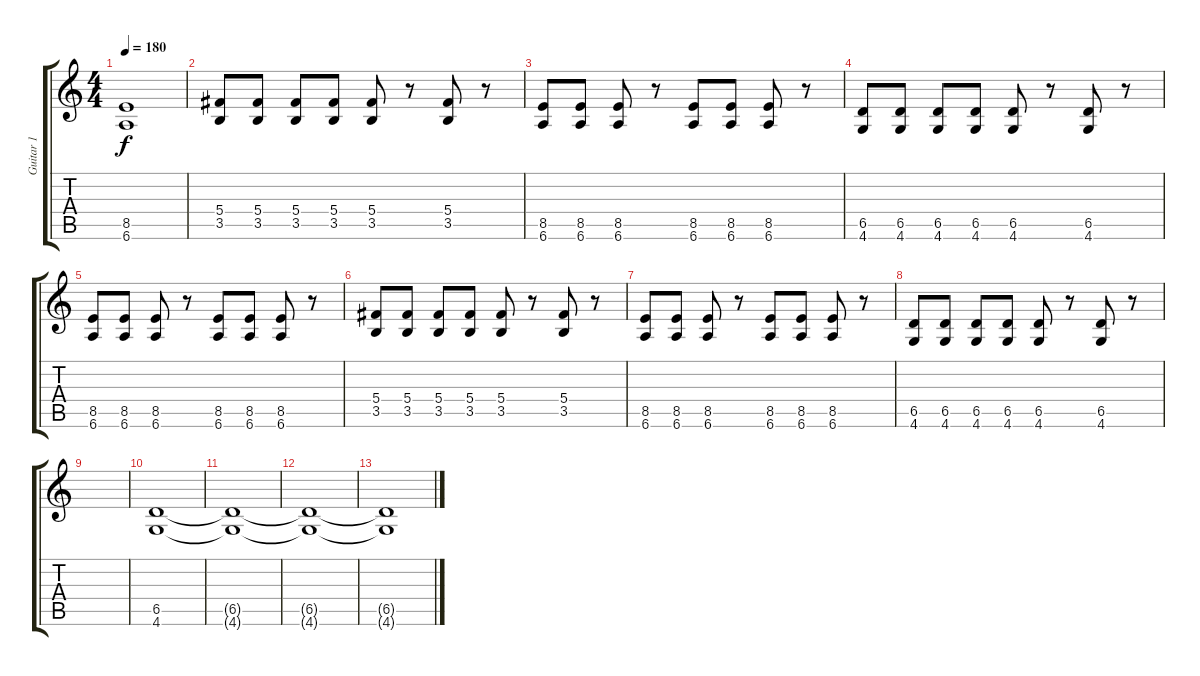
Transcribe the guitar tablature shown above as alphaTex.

\track ("Guitar 1" "Guitar 1") {instrument overdrivenguitar}
\staff {score tabs}
\tuning (Eb4 Bb3 Gb3 Db3 Ab2 Eb2) {hide}
\ts (4 4)
\tempo 180
\clef g2
\ks c
(8.5 6.6).1{dy f} |
(5.4 3.5).8 (5.4 3.5).8 (5.4 3.5).8 (5.4 3.5).8 (5.4 3.5).8 r.8 (5.4 3.5).8 r.8 |
(8.5 6.6).8 (8.5 6.6).8 (8.5 6.6).8 r.8 (8.5 6.6).8 (8.5 6.6).8 (8.5 6.6).8 r.8 |
(6.5 4.6).8 (6.5 4.6).8 (6.5 4.6).8 (6.5 4.6).8 (6.5 4.6).8 r.8 (6.5 4.6).8 r.8 |
(8.5 6.6).8 (8.5 6.6).8 (8.5 6.6).8 r.8 (8.5 6.6).8 (8.5 6.6).8 (8.5 6.6).8 r.8 |
(5.4 3.5).8 (5.4 3.5).8 (5.4 3.5).8 (5.4 3.5).8 (5.4 3.5).8 r.8 (5.4 3.5).8 r.8 |
(8.5 6.6).8 (8.5 6.6).8 (8.5 6.6).8 r.8 (8.5 6.6).8 (8.5 6.6).8 (8.5 6.6).8 r.8 |
(6.5 4.6).8 (6.5 4.6).8 (6.5 4.6).8 (6.5 4.6).8 (6.5 4.6).8 r.8 (6.5 4.6).8 r.8 |
|
(6.5 4.6).1 |
(6.5{t} 4.6{t}).1 |
(6.5{t} 4.6{t}).1 |
(6.5{t} 4.6{t}).1
